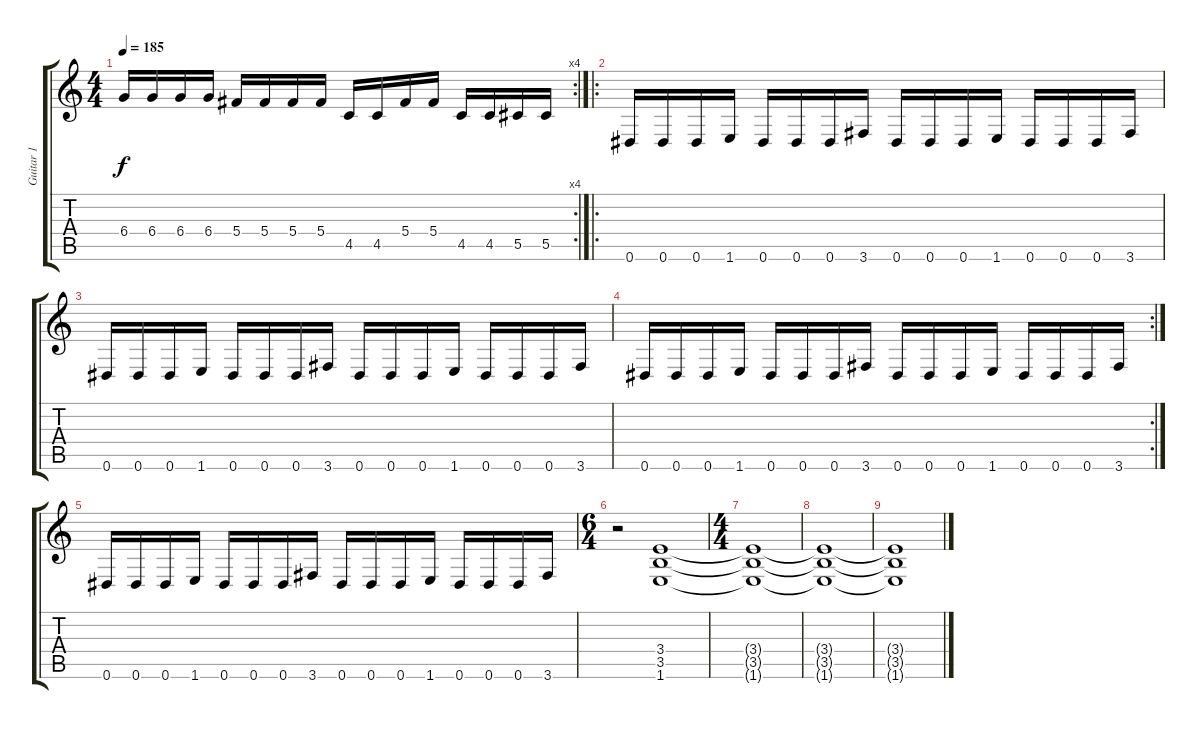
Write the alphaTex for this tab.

\track ("Guitar 1" "Guitar 1") {instrument distortionguitar}
\staff {score tabs}
\tuning (Eb4 Bb3 Gb3 Db3 Ab2 Eb2) {hide}
\rc 4
\ts (4 4)
\tempo 185
\clef g2
\ks c
6.4.16{dy f} 6.4.16 6.4.16 6.4.16 5.4.16 5.4.16 5.4.16 5.4.16 4.5.16 4.5.16 5.4.16 5.4.16 4.5.16 4.5.16 5.5.16 5.5.16 |
\ro
0.6.16 0.6.16 0.6.16 1.6.16 0.6.16 0.6.16 0.6.16 3.6.16 0.6.16 0.6.16 0.6.16 1.6.16 0.6.16 0.6.16 0.6.16 3.6.16 |
0.6.16 0.6.16 0.6.16 1.6.16 0.6.16 0.6.16 0.6.16 3.6.16 0.6.16 0.6.16 0.6.16 1.6.16 0.6.16 0.6.16 0.6.16 3.6.16 |
\rc 2
0.6.16 0.6.16 0.6.16 1.6.16 0.6.16 0.6.16 0.6.16 3.6.16 0.6.16 0.6.16 0.6.16 1.6.16 0.6.16 0.6.16 0.6.16 3.6.16 |
0.6.16 0.6.16 0.6.16 1.6.16 0.6.16 0.6.16 0.6.16 3.6.16 0.6.16 0.6.16 0.6.16 1.6.16 0.6.16 0.6.16 0.6.16 3.6.16 |
\ts (6 4)
r.2 (3.4 3.5 1.6).1 |
\ts (4 4)
(3.4{t} 3.5{t} 1.6{t}).1{volume 0} |
(3.4{t} 3.5{t} 1.6{t}).1 |
(3.4{t} 3.5{t} 1.6{t}).1
